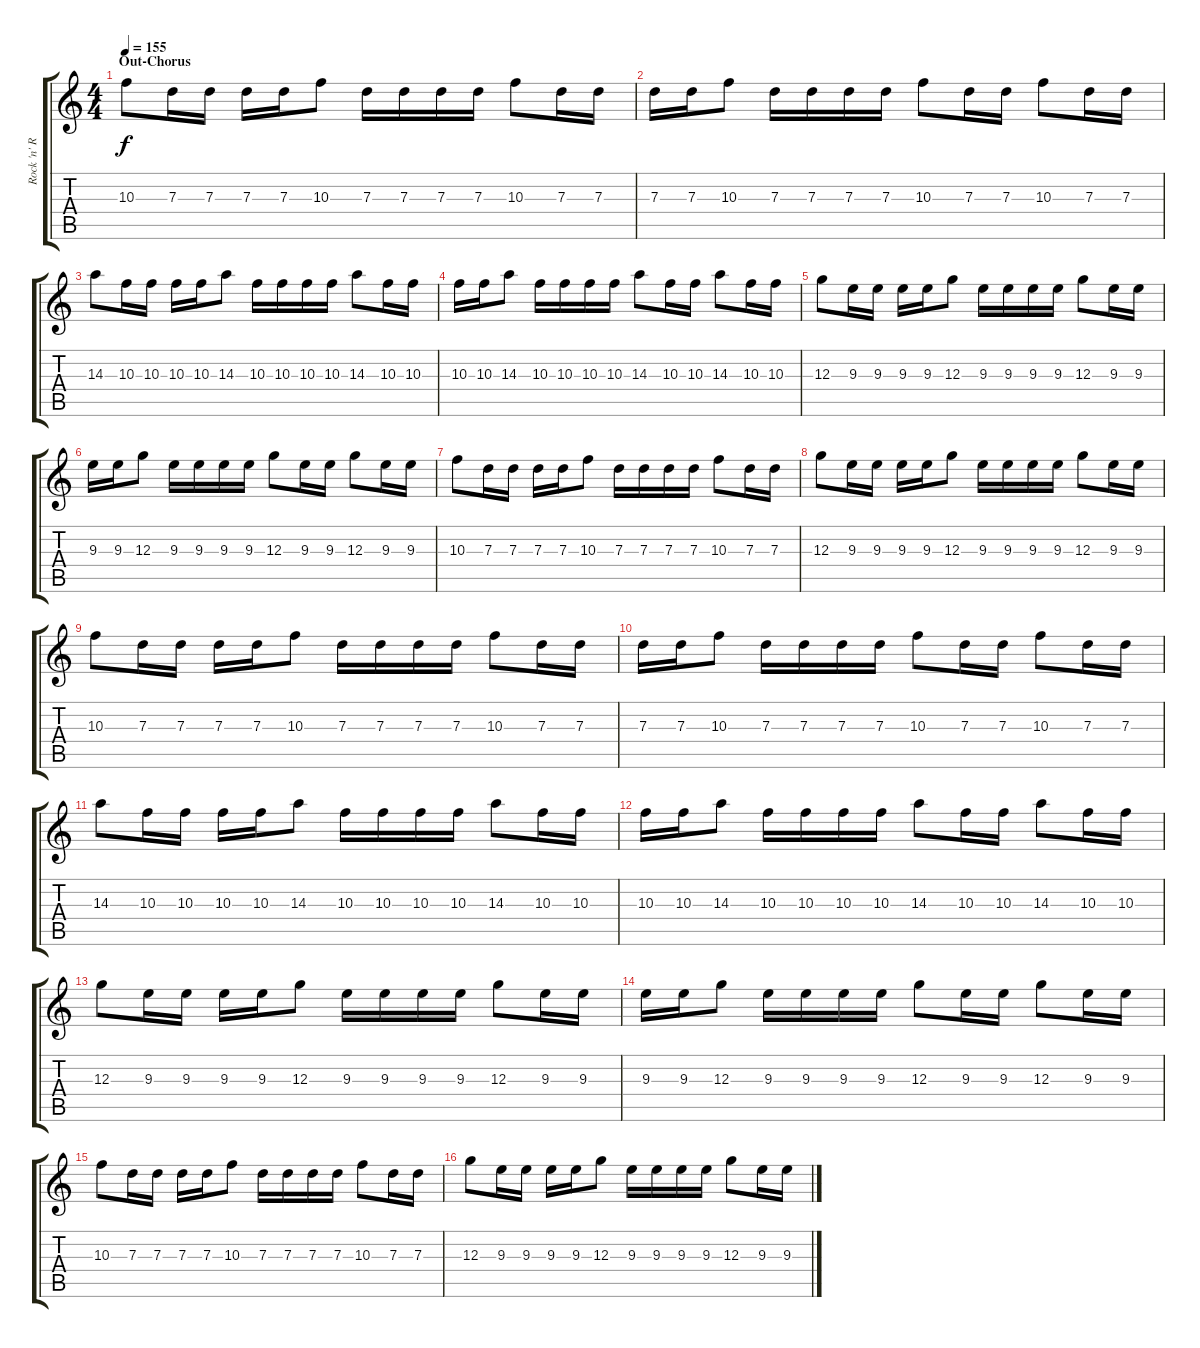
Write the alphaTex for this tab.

\track ("Rock 'n' Rolf" "Rock 'n' R") {instrument distortionguitar}
\staff {score tabs}
\tuning (E4 B3 G3 D3 A2 E2) {hide}
\ts (4 4)
\section ("" "Out-Chorus")
\tempo 155
\clef g2
\ks c
10.3.8{dy f} 7.3.16 7.3.16 7.3.16 7.3.16 10.3.8 7.3.16 7.3.16 7.3.16 7.3.16 10.3.8 7.3.16 7.3.16 |
7.3.16 7.3.16 10.3.8 7.3.16 7.3.16 7.3.16 7.3.16 10.3.8 7.3.16 7.3.16 10.3.8 7.3.16 7.3.16 |
14.3.8 10.3.16 10.3.16 10.3.16 10.3.16 14.3.8 10.3.16 10.3.16 10.3.16 10.3.16 14.3.8 10.3.16 10.3.16 |
10.3.16 10.3.16 14.3.8 10.3.16 10.3.16 10.3.16 10.3.16 14.3.8 10.3.16 10.3.16 14.3.8 10.3.16 10.3.16 |
12.3.8 9.3.16 9.3.16 9.3.16 9.3.16 12.3.8 9.3.16 9.3.16 9.3.16 9.3.16 12.3.8 9.3.16 9.3.16 |
9.3.16 9.3.16 12.3.8 9.3.16 9.3.16 9.3.16 9.3.16 12.3.8 9.3.16 9.3.16 12.3.8 9.3.16 9.3.16 |
10.3.8 7.3.16 7.3.16 7.3.16 7.3.16 10.3.8 7.3.16 7.3.16 7.3.16 7.3.16 10.3.8 7.3.16 7.3.16 |
12.3.8 9.3.16 9.3.16 9.3.16 9.3.16 12.3.8 9.3.16 9.3.16 9.3.16 9.3.16 12.3.8 9.3.16 9.3.16 |
10.3.8 7.3.16 7.3.16 7.3.16 7.3.16 10.3.8 7.3.16 7.3.16 7.3.16 7.3.16 10.3.8 7.3.16 7.3.16 |
7.3.16 7.3.16 10.3.8 7.3.16 7.3.16 7.3.16 7.3.16 10.3.8 7.3.16 7.3.16 10.3.8 7.3.16 7.3.16 |
14.3.8 10.3.16 10.3.16 10.3.16 10.3.16 14.3.8 10.3.16 10.3.16 10.3.16 10.3.16 14.3.8 10.3.16 10.3.16 |
10.3.16 10.3.16 14.3.8 10.3.16 10.3.16 10.3.16 10.3.16 14.3.8 10.3.16 10.3.16 14.3.8 10.3.16 10.3.16 |
12.3.8 9.3.16 9.3.16 9.3.16 9.3.16 12.3.8 9.3.16 9.3.16 9.3.16 9.3.16 12.3.8 9.3.16 9.3.16 |
9.3.16 9.3.16 12.3.8 9.3.16 9.3.16 9.3.16 9.3.16 12.3.8 9.3.16 9.3.16 12.3.8 9.3.16 9.3.16 |
10.3.8 7.3.16 7.3.16 7.3.16 7.3.16 10.3.8 7.3.16 7.3.16 7.3.16 7.3.16 10.3.8 7.3.16 7.3.16 |
12.3.8 9.3.16 9.3.16 9.3.16 9.3.16 12.3.8 9.3.16 9.3.16 9.3.16 9.3.16 12.3.8 9.3.16 9.3.16
